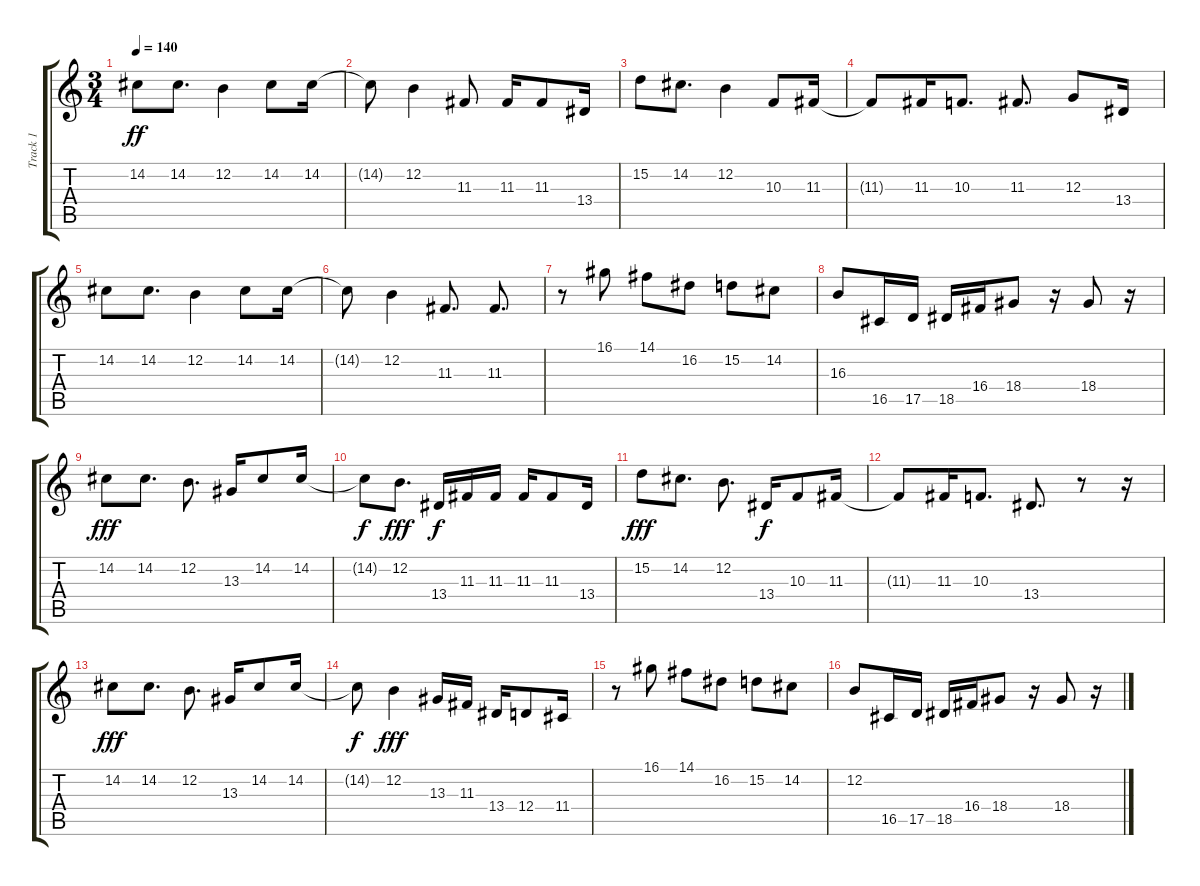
\track ("Track 1" "Track 1") {instrument acousticgrandpiano}
\staff {score tabs}
\tuning (E4 B3 G3 D3 A2 E2) {hide}
\ts (3 4)
\tempo 140
\clef g2
\ks c
14.2.8{dy ff instrument harpsichord} 14.2.8{d} 12.2.4 14.2.8 14.2.16 |
14.2{t}.8 12.2.4 11.3.8 11.3.16 11.3.8 13.4.16 |
15.2.8 14.2.8{d} 12.2.4 10.3.8 11.3.16 |
11.3{t}.8 11.3.16 10.3.8{d} 11.3.8{d} 12.3.8 13.4.16 |
14.2.8 14.2.8{d} 12.2.4 14.2.8 14.2.16 |
14.2{t}.8 12.2.4 11.3.8{d} 11.3.8{d} |
r.8 16.1.8 14.1.8 16.2.8 15.2.8 14.2.8 |
16.3.8 16.5.16 17.5.16 18.5.16 16.4.16 18.4.8 r.16 18.4.8 r.16 |
14.2.8{dy fff instrument electricgrandpiano} 14.2.8{d} 12.2.8{d} 13.3.16 14.2.8 14.2.16 |
14.2{t}.8{dy f} 12.2.8{d dy fff} 13.4.16{dy f} 11.3.16 11.3.16 11.3.16 11.3.8 13.4.16 |
15.2.8{dy fff} 14.2.8{d} 12.2.8{d} 13.4.16{dy f} 10.3.8 11.3.16 |
11.3{t}.8 11.3.16 10.3.8{d} 13.4.8{d} r.8 r.16 |
14.2.8{dy fff} 14.2.8{d} 12.2.8{d} 13.3.16 14.2.8 14.2.16 |
14.2{t}.8{dy f} 12.2.4{dy fff} 13.3.16 11.3.16 13.4.16 12.4.8 11.4.16 |
r.8 16.1.8 14.1.8 16.2.8 15.2.8 14.2.8 |
12.2.8 16.5.16 17.5.16 18.5.16 16.4.16 18.4.8 r.16 18.4.8 r.16
